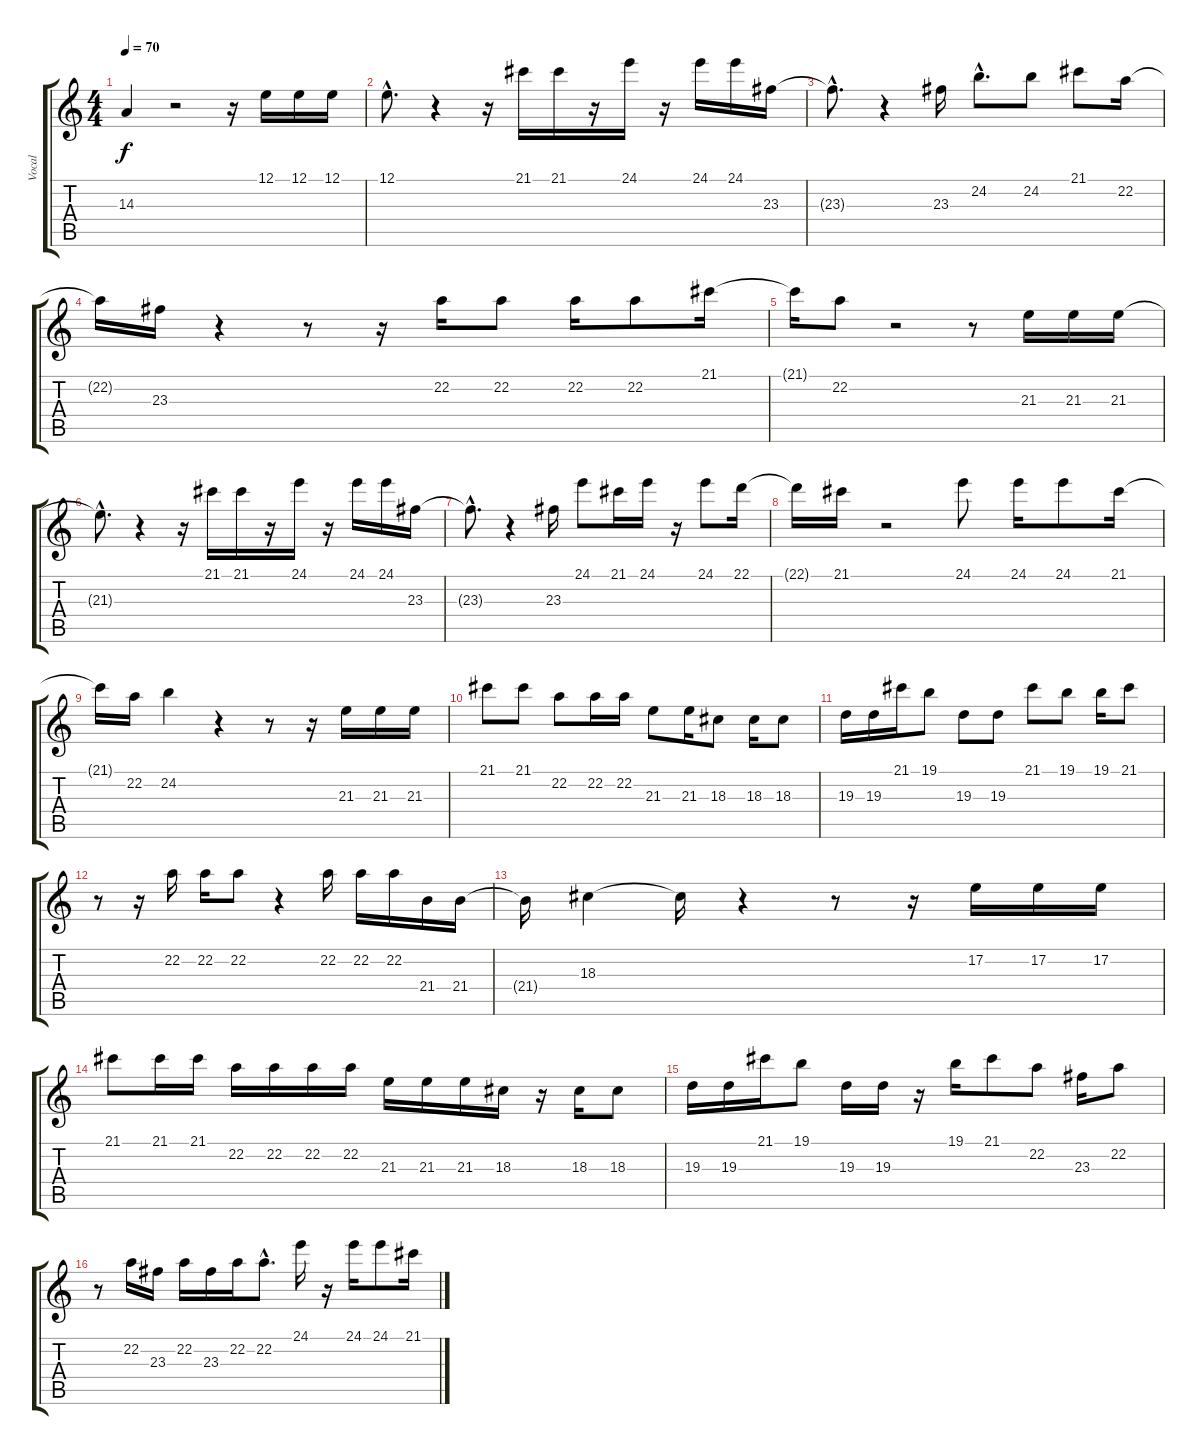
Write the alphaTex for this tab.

\track ("Vocal" "Vocal") {instrument panflute}
\staff {score tabs}
\tuning (E4 B3 G3 D3 A2 E2) {hide}
\ts (4 4)
\tempo 70
\clef g2
\ks c
14.3{t}.4{dy f} r.2 r.16 12.1.16 12.1.16 12.1.16 |
12.1{hac}.8{d} r.4 r.16 21.1.16 21.1.16 r.16 24.1.16 r.16 24.1.16 24.1.16 23.3.16 |
23.3{hac t}.8{d} r.4 23.3.16 24.2{hac}.8{d} 24.2.8 21.1.8 22.2.16 |
22.2{t}.16 23.3.16 r.4 r.8 r.16 22.2.16 22.2.8 22.2.16 22.2.8 21.1.16 |
21.1{t}.16 22.2.8 r.2 r.8 21.3.16 21.3.16 21.3.16 |
21.3{hac t}.8{d} r.4 r.16 21.1.16 21.1.16 r.16 24.1.16 r.16 24.1.16 24.1.16 23.3.16 |
23.3{hac t}.8{d} r.4 23.3.16 24.1.8 21.1.16 24.1.16 r.16 24.1.8 22.1.16 |
22.1{t}.16 21.1.16 r.2 24.1.8 24.1.16 24.1.8 21.1.16 |
21.1{t}.16 22.2.16 24.2.4 r.4 r.8 r.16 21.3.16 21.3.16 21.3.16 |
21.1.8 21.1.8 22.2.8 22.2.16 22.2.16 21.3.8 21.3.16 18.3.8 18.3.16 18.3.8 |
19.3.16 19.3.16 21.1.16 19.1.8 19.3.8 19.3.8 21.1.8 19.1.8 19.1.16 21.1.8 |
r.8 r.16 22.2.16 22.2.16 22.2.8 r.4 22.2.16 22.2.16 22.2.16 21.4.16 21.4.16 |
21.4{t}.16 18.3.4 18.3{t}.16 r.4 r.8 r.16 17.2.16 17.2.16 17.2.16 |
21.1.8 21.1.16 21.1.16 22.2.16 22.2.16 22.2.16 22.2.16 21.3.16 21.3.16 21.3.16 18.3.16 r.16 18.3.16 18.3.8 |
19.3.16 19.3.16 21.1.16 19.1.8 19.3.16 19.3.16 r.16 19.1.16 21.1.8 22.2.8 23.3.16 22.2.8 |
r.8 22.2.16 23.3.16 22.2.16 23.3.16 22.2.16 22.2{hac}.8{d} 24.1.16 r.16 24.1.16 24.1.8 21.1.16
